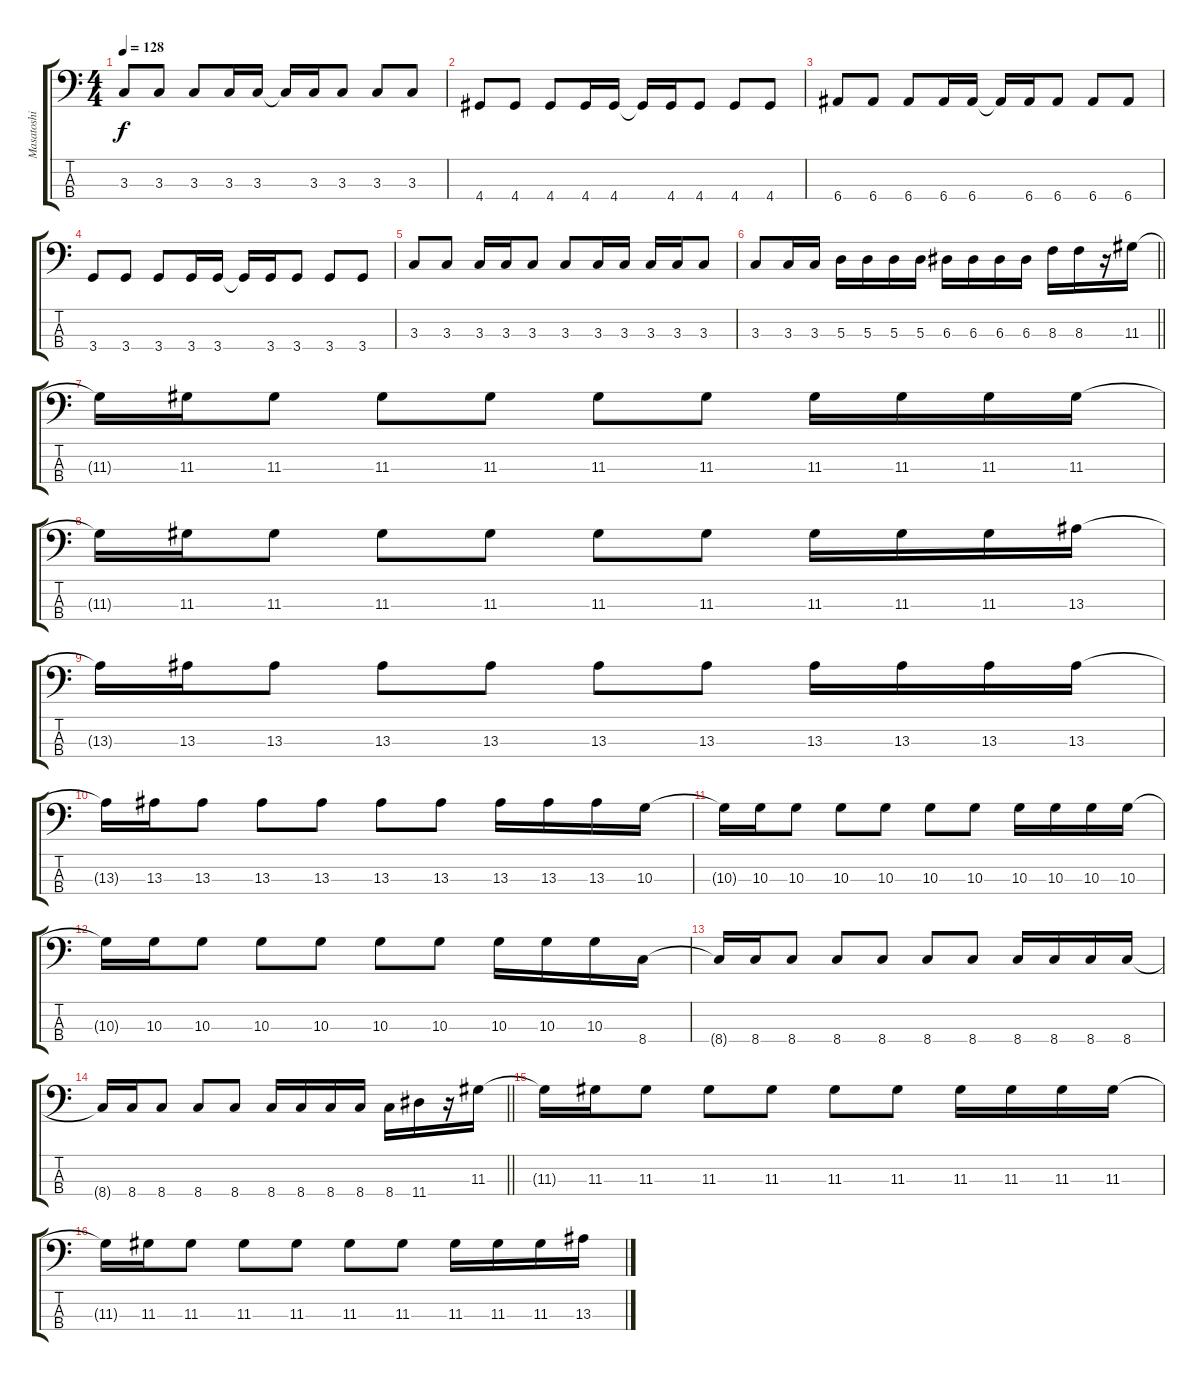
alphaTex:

\track ("Masatoshi Bass" "Masatoshi ") {instrument electricbassfinger}
\staff {score tabs}
\tuning (G2 D2 A1 E1) {hide}
\ts (4 4)
\tempo 128
\clef f4
\ks c
3.3.8{dy f} 3.3.8 3.3.8 3.3.16 3.3.16 3.3{t}.16 3.3.16 3.3.8 3.3.8 3.3.8 |
4.4.8 4.4.8 4.4.8 4.4.16 4.4.16 4.4{t}.16 4.4.16 4.4.8 4.4.8 4.4.8 |
6.4.8 6.4.8 6.4.8 6.4.16 6.4.16 6.4{t}.16 6.4.16 6.4.8 6.4.8 6.4.8 |
3.4.8 3.4.8 3.4.8 3.4.16 3.4.16 3.4{t}.16 3.4.16 3.4.8 3.4.8 3.4.8 |
3.3.8 3.3.8 3.3.16 3.3.16 3.3.8 3.3.8 3.3.16 3.3.16 3.3.16 3.3.16 3.3.8 |
\barLineRight lightlight
3.3.8 3.3.16 3.3.16 5.3.16 5.3.16 5.3.16 5.3.16 6.3.16 6.3.16 6.3.16 6.3.16 8.3.16 8.3.16 r.16 11.3.16 |
11.3{t}.16 11.3.16 11.3.8 11.3.8 11.3.8 11.3.8 11.3.8 11.3.16 11.3.16 11.3.16 11.3.16 |
11.3{t}.16 11.3.16 11.3.8 11.3.8 11.3.8 11.3.8 11.3.8 11.3.16 11.3.16 11.3.16 13.3.16 |
13.3{t}.16 13.3.16 13.3.8 13.3.8 13.3.8 13.3.8 13.3.8 13.3.16 13.3.16 13.3.16 13.3.16 |
13.3{t}.16 13.3.16 13.3.8 13.3.8 13.3.8 13.3.8 13.3.8 13.3.16 13.3.16 13.3.16 10.3.16 |
10.3{t}.16 10.3.16 10.3.8 10.3.8 10.3.8 10.3.8 10.3.8 10.3.16 10.3.16 10.3.16 10.3.16 |
10.3{t}.16 10.3.16 10.3.8 10.3.8 10.3.8 10.3.8 10.3.8 10.3.16 10.3.16 10.3.16 8.4.16 |
8.4{t}.16 8.4.16 8.4.8 8.4.8 8.4.8 8.4.8 8.4.8 8.4.16 8.4.16 8.4.16 8.4.16 |
\barLineRight lightlight
8.4{t}.16 8.4.16 8.4.8 8.4.8 8.4.8 8.4.16 8.4.16 8.4.16 8.4.16 8.4.16 11.4.16 r.16 11.3.16 |
11.3{t}.16 11.3.16 11.3.8 11.3.8 11.3.8 11.3.8 11.3.8 11.3.16 11.3.16 11.3.16 11.3.16 |
11.3{t}.16 11.3.16 11.3.8 11.3.8 11.3.8 11.3.8 11.3.8 11.3.16 11.3.16 11.3.16 13.3.16
